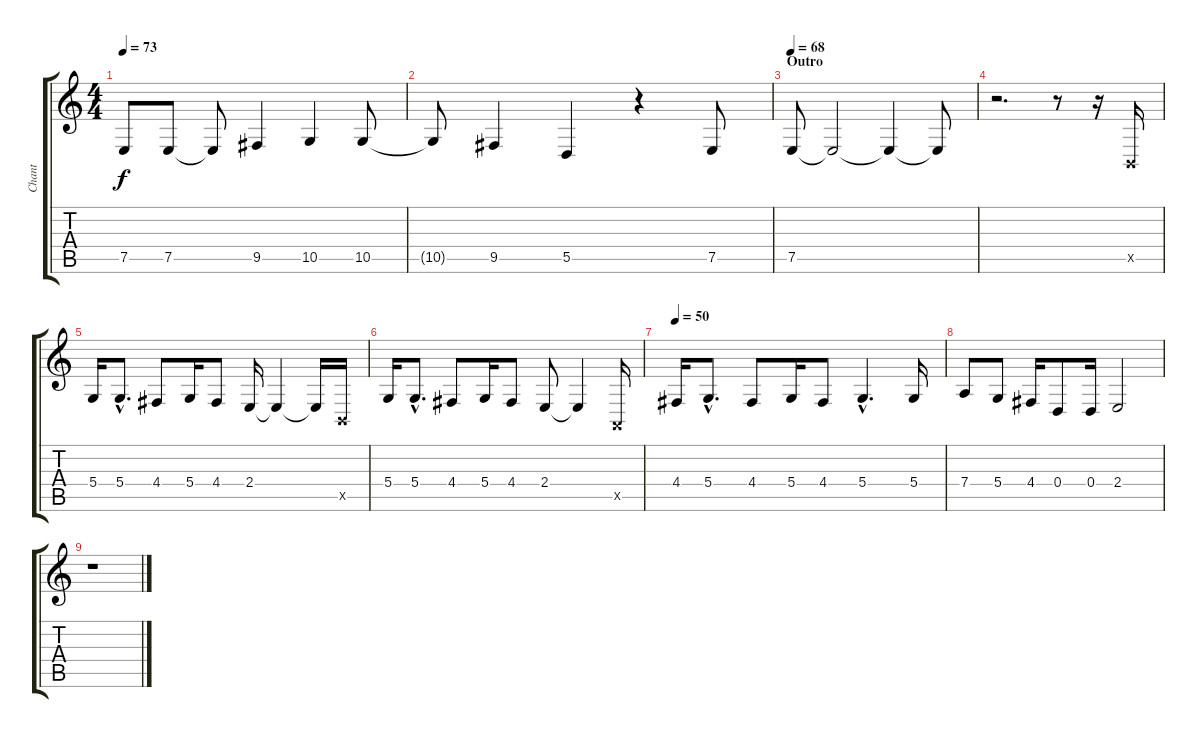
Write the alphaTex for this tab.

\track ("Chant" "Chant") {instrument clarinet}
\staff {score tabs}
\tuning (E4 B3 G3 D3 A2 E2) {hide}
\ts (4 4)
\tempo 73
\clef g2
\ks c
7.5.8{dy f} 7.5.8 7.5{t}.8 9.5.4 10.5.4 10.5.8 |
10.5{t}.8 9.5.4 5.5.4{volume 0} r.4 7.5.8{volume 16} |
\section ("" "Outro")
\tempo 68
7.5.8{volume 0} 7.5{t}.2 7.5{t}.4 7.5{t}.8 |
r.2{d} r.8{volume 16} r.16 2.5{x}.16 |
5.4.16 5.4{hac}.8{d} 4.4.8 5.4.16 4.4.8 2.4.16 2.4{t}.4 2.4{t}.16 2.5{x}.16 |
5.4.16 5.4{hac}.8{d} 4.4.8 5.4.16 4.4.8 2.4.8 2.4{t}.4 0.5{x}.16 |
\tempo 50
4.4.16 5.4{hac}.8{d} 4.4.8 5.4.16 4.4.8 5.4{hac}.4{d} 5.4.16 |
7.4.8 5.4.8 4.4.16 0.4.8 0.4.16 2.4.2{volume 0} |
r.1
